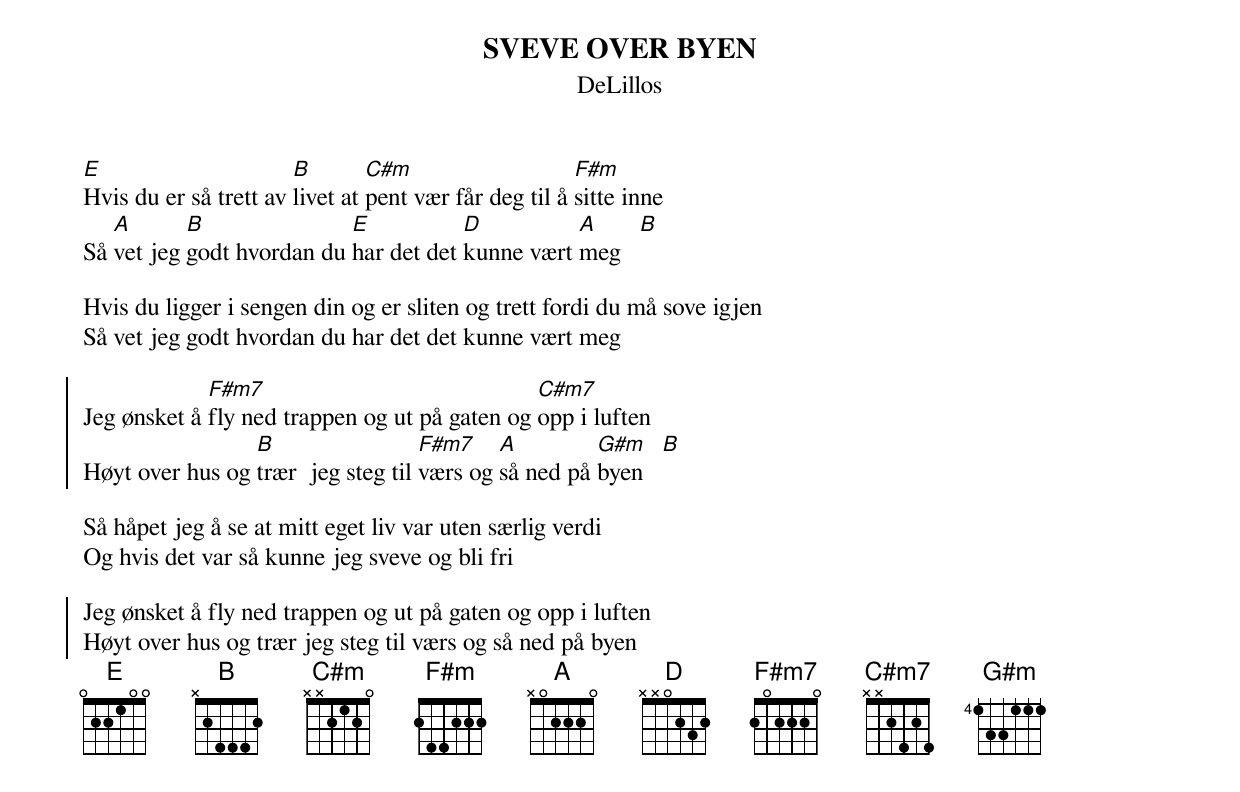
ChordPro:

{t:SVEVE OVER BYEN}
{st:DeLillos}

[E]Hvis du er så trett av [B]livet at [C#m]pent vær får deg til å [F#m]sitte inne
Så [A]vet jeg [B]godt hvordan du [E]har det det [D]kunne vært [A]meg   [B]

Hvis du ligger i sengen din og er sliten og trett fordi du må sove igjen
Så vet jeg godt hvordan du har det det kunne vært meg

{start_of_chorus}
Jeg ønsket å [F#m7]fly ned trappen og ut på gaten og [C#m7]opp i luften
Høyt over hus og [B]trær  jeg steg til [F#m7]værs og [A]så ned på [G#m]byen   [B]
{end_of_chorus}

Så håpet jeg å se at mitt eget liv var uten særlig verdi
Og hvis det var så kunne jeg sveve og bli fri

{start_of_chorus}
Jeg ønsket å fly ned trappen og ut på gaten og opp i luften
Høyt over hus og trær jeg steg til værs og så ned på byen
{end_of_chorus}
